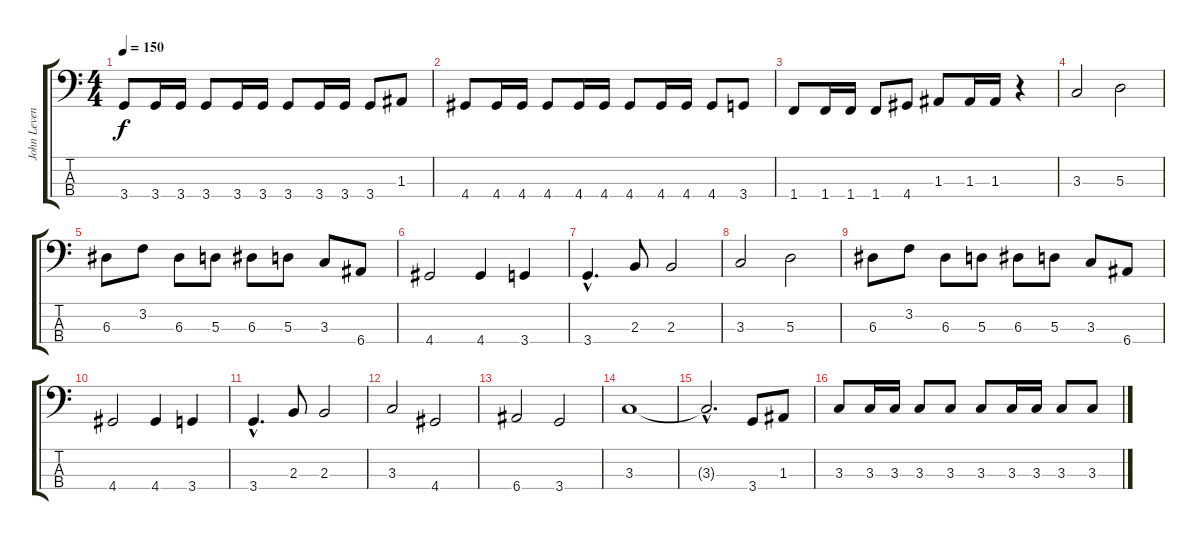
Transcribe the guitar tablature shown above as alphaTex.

\track ("John Leven" "John Leven") {instrument electricbasspick}
\staff {score tabs}
\tuning (G2 D2 A1 E1) {hide}
\ts (4 4)
\tempo 150
\clef f4
\ks c
3.4.8{dy f} 3.4.16 3.4.16 3.4.8 3.4.16 3.4.16 3.4.8 3.4.16 3.4.16 3.4.8 1.3.8 |
4.4.8 4.4.16 4.4.16 4.4.8 4.4.16 4.4.16 4.4.8 4.4.16 4.4.16 4.4.8 3.4.8 |
1.4.8 1.4.16 1.4.16 1.4.8 4.4.8 1.3.8 1.3.16 1.3.16 r.4 |
3.3.2 5.3.2 |
6.3.8 3.2.8 6.3.8 5.3.8 6.3.8 5.3.8 3.3.8 6.4.8 |
4.4.2 4.4.4 3.4.4 |
3.4{hac}.4{d} 2.3.8 2.3.2 |
3.3.2 5.3.2 |
6.3.8 3.2.8 6.3.8 5.3.8 6.3.8 5.3.8 3.3.8 6.4.8 |
4.4.2 4.4.4 3.4.4 |
3.4{hac}.4{d} 2.3.8 2.3.2 |
3.3.2 4.4.2 |
6.4.2 3.4.2 |
3.3.1 |
3.3{hac t}.2{d} 3.4.8 1.3.8 |
3.3.8 3.3.16 3.3.16 3.3.8 3.3.8 3.3.8 3.3.16 3.3.16 3.3.8 3.3.8
